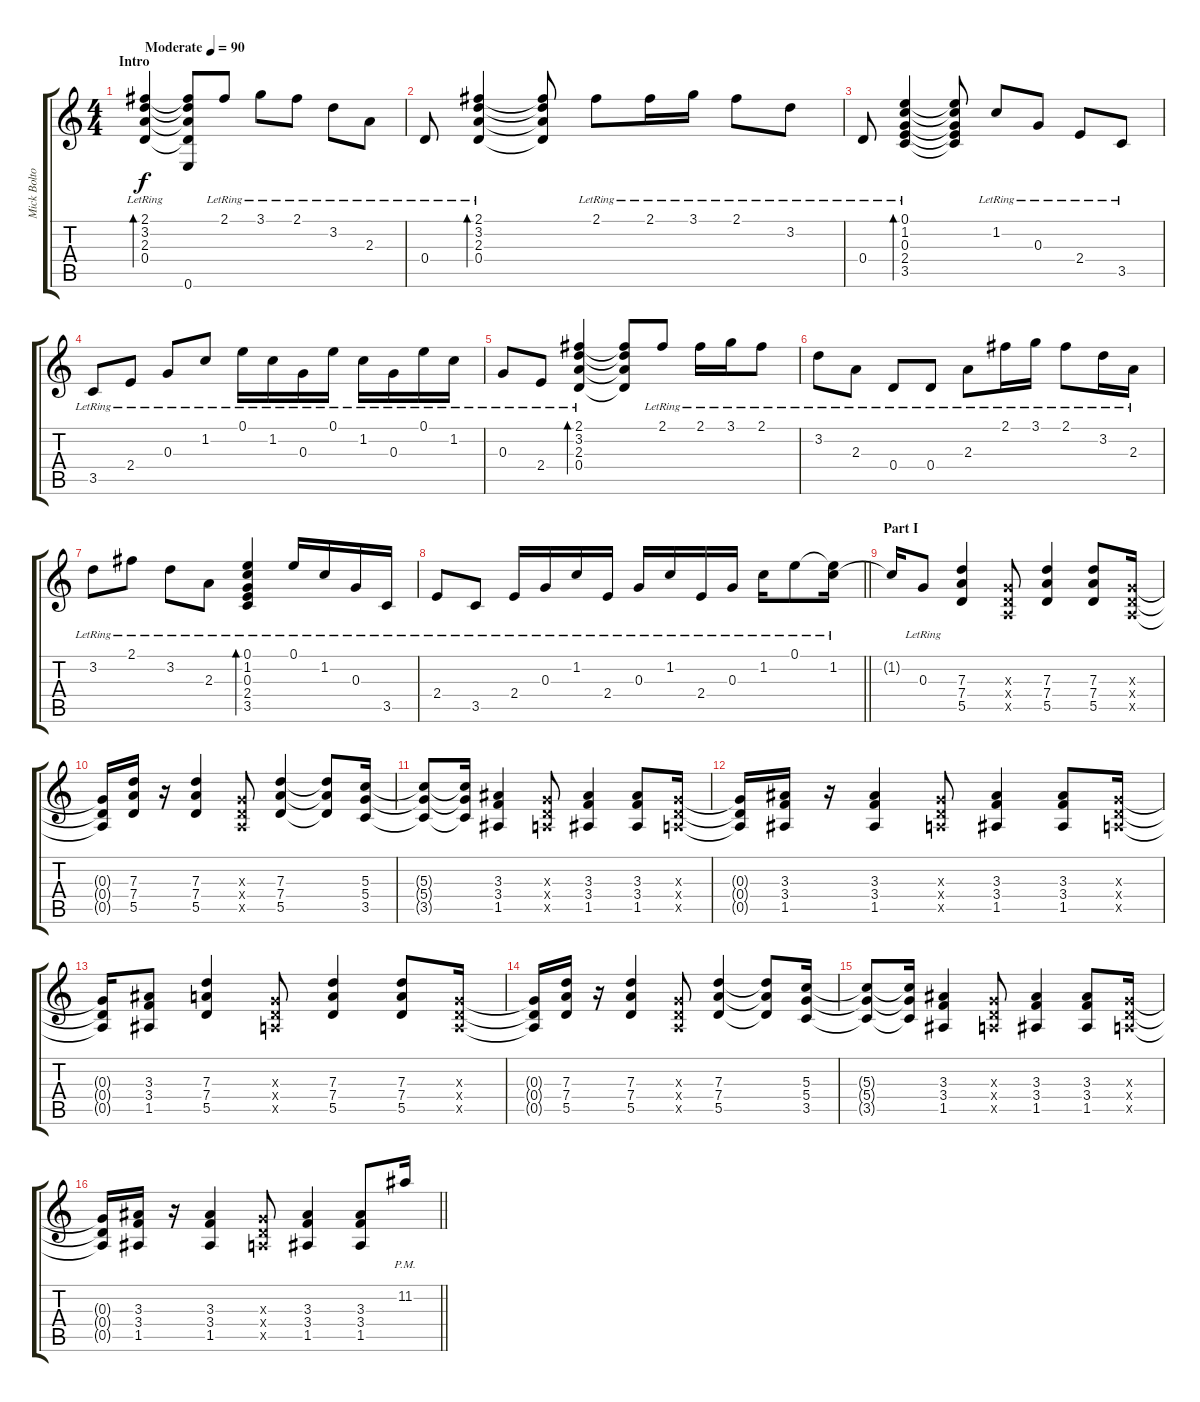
\track ("Mick Bolton" "Mick Bolto") {instrument electricguitarclean}
\staff {score tabs}
\tuning (E4 B3 G3 D3 A2 E2) {hide}
\ts (4 4)
\section ("" "Intro")
\tempo (90 "Moderate")
\clef g2
\ks c
(2.1{lr} 3.2{lr} 2.3{lr} 0.4{lr}).4{bd 240 dy f instrument electricguitarclean} (2.1{t} 3.2{t} 2.3{t} 0.4{t} 0.6).8 2.1{lr}.8 3.1{lr}.8 2.1{lr}.8 3.2{lr}.8 2.3{lr}.8 |
0.4{lr}.8 (2.1{lr} 3.2{lr} 2.3{lr} 0.4{lr}).4{bd 240} (2.1{t} 3.2{t} 2.3{t} 0.4{t}).8 2.1{lr}.8 2.1{lr}.16 3.1{lr}.16 2.1{lr}.8 3.2{lr}.8 |
0.4{lr}.8 (0.1{lr} 1.2{lr} 0.3{lr} 2.4{lr} 3.5{lr}).4{bd 240} (0.1{t} 1.2{t} 0.3{t} 2.4{t} 3.5{t}).8 1.2{lr}.8 0.3{lr}.8 2.4{lr}.8 3.5{lr}.8 |
3.5{lr}.8 2.4{lr}.8 0.3{lr}.8 1.2{lr}.8 0.1{lr}.16 1.2{lr}.16 0.3{lr}.16 0.1{lr}.16 1.2{lr}.16 0.3{lr}.16 0.1{lr}.16 1.2{lr}.16 |
0.3{lr}.8 2.4{lr}.8 (2.1{lr} 3.2{lr} 2.3{lr} 0.4{lr}).4{bd 240} (2.1{t} 3.2{t} 2.3{t} 0.4{t}).8 2.1{lr}.8 2.1{lr}.16 3.1{lr}.16 2.1{lr}.8 |
3.2{lr}.8 2.3{lr}.8 0.4{lr}.8 0.4{lr}.8 2.3{lr}.8 2.1{lr}.16 3.1{lr}.16 2.1{lr}.8 3.2{lr}.16 2.3{lr}.16 |
3.2{lr}.8 2.1{lr}.8 3.2{lr}.8 2.3{lr}.8 (0.1{lr} 1.2{lr} 0.3{lr} 2.4{lr} 3.5{lr}).4{bd 240} 0.1{lr}.16 1.2{lr}.16 0.3{lr}.16 3.5{lr}.16 |
\barLineRight lightlight
2.4{lr}.8 3.5{lr}.8 2.4{lr}.16 0.3{lr}.16 1.2{lr}.16 2.4{lr}.16 0.3{lr}.16 1.2{lr}.16 2.4{lr}.16 0.3{lr}.16 1.2{lr}.16 0.1{lr}.8 (0.1{t} 1.2{lr}).16 |
\section ("" "Part I")
1.2{t}.16 0.3{lr}.8 (7.3 7.4 5.5).4 (0.3{x} 0.4{x} 0.5{x}).8 (7.3 7.4 5.5).4 (7.3 7.4 5.5).8 (0.3{x} 0.4{x} 0.5{x}).16 |
(0.3{t} 0.4{t} 0.5{t}).16 (7.3 7.4 5.5).16 r.16 (7.3 7.4 5.5).4 (0.3{x} 0.4{x} 0.5{x}).8 (7.3 7.4 5.5).4 (7.3{t} 7.4{t} 5.5{t}).8 (5.3 5.4 3.5).16 |
(5.3{t} 5.4{t} 3.5{t}).8 (5.3{t} 5.4{t} 3.5{t}).16 (3.3 3.4 1.5).4 (0.3{x} 0.4{x} 0.5{x}).8 (3.3 3.4 1.5).4 (3.3 3.4 1.5).8 (0.3{x} 0.4{x} 0.5{x}).16 |
(0.3{t} 0.4{t} 0.5{t}).16 (3.3 3.4 1.5).16 r.16 (3.3 3.4 1.5).4 (0.3{x} 0.4{x} 0.5{x}).8 (3.3 3.4 1.5).4 (3.3 3.4 1.5).8 (0.3{x} 0.4{x} 0.5{x}).16 |
(0.3{t} 0.4{t} 0.5{t}).16 (3.3 3.4 1.5).8 (7.3 7.4 5.5).4 (0.3{x} 0.4{x} 0.5{x}).8 (7.3 7.4 5.5).4 (7.3 7.4 5.5).8 (0.3{x} 0.4{x} 0.5{x}).16 |
(0.3{t} 0.4{t} 0.5{t}).16 (7.3 7.4 5.5).16 r.16 (7.3 7.4 5.5).4 (0.3{x} 0.4{x} 0.5{x}).8 (7.3 7.4 5.5).4 (7.3{t} 7.4{t} 5.5{t}).8 (5.3 5.4 3.5).16 |
(5.3{t} 5.4{t} 3.5{t}).8 (5.3{t} 5.4{t} 3.5{t}).16 (3.3 3.4 1.5).4 (0.3{x} 0.4{x} 0.5{x}).8 (3.3 3.4 1.5).4 (3.3 3.4 1.5).8 (0.3{x} 0.4{x} 0.5{x}).16 |
\barLineRight lightlight
(0.3{t} 0.4{t} 0.5{t}).16 (3.3 3.4 1.5).16 r.16 (3.3 3.4 1.5).4 (0.3{x} 0.4{x} 0.5{x}).8 (3.3 3.4 1.5).4 (3.3 3.4 1.5).8 11.2{pm}.16{instrument distortionguitar}
